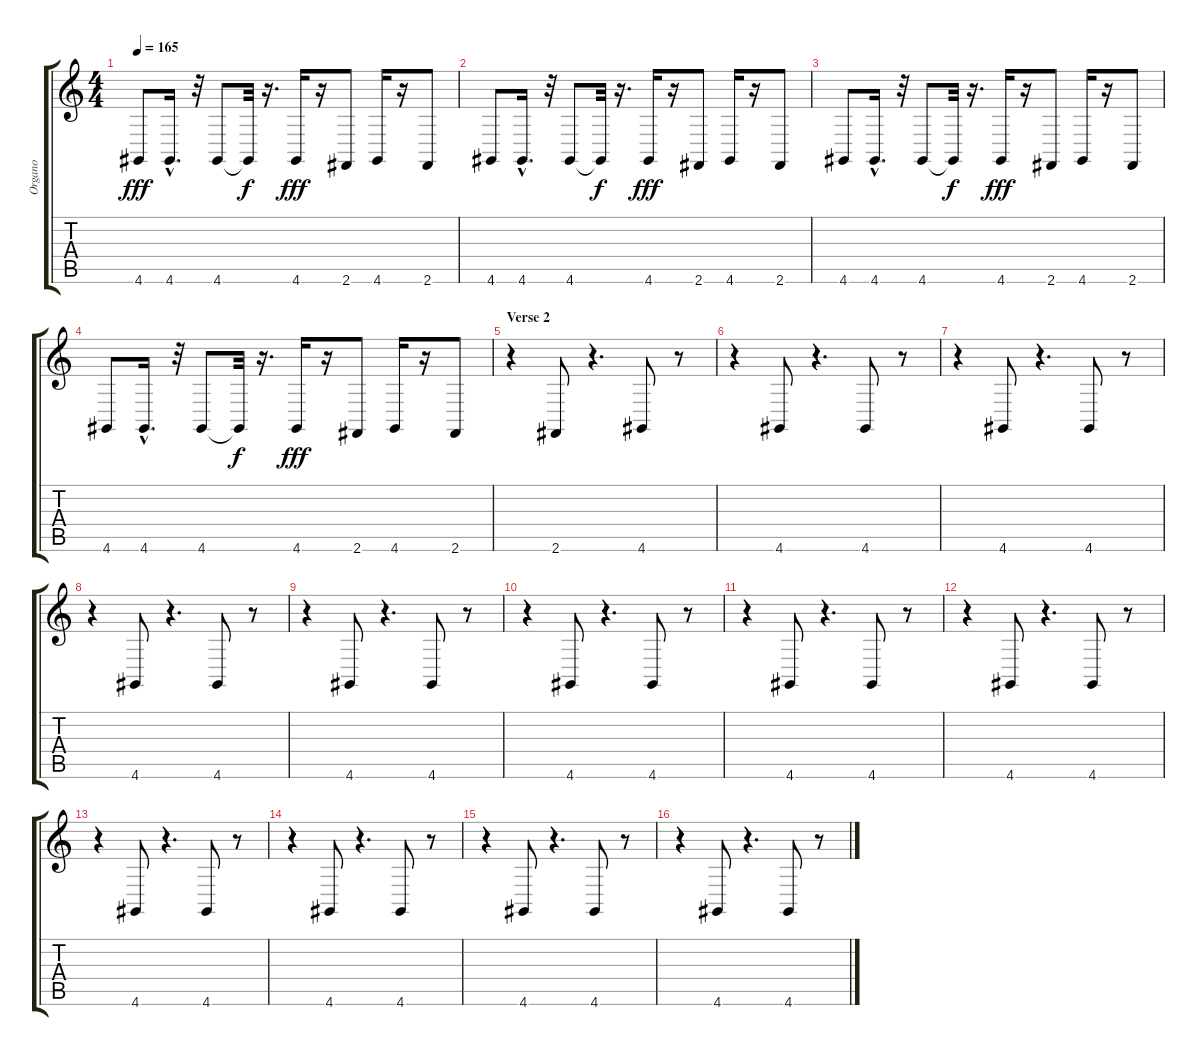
\track ("Organo" "Organo") {instrument drawbarorgan}
\staff {score tabs}
\tuning (E4 B3 G3 D3 A2 E2) {hide}
\ts (4 4)
\tempo 165
\clef g2
\ks c
4.6.8{dy fff} 4.6{hac}.16{d} r.32 4.6.8 4.6{t}.32{dy f} r.16{d} 4.6.16{dy fff} r.16 2.6.8 4.6.16 r.16 2.6.8 |
4.6.8 4.6{hac}.16{d} r.32 4.6.8 4.6{t}.32{dy f} r.16{d} 4.6.16{dy fff} r.16 2.6.8 4.6.16 r.16 2.6.8 |
4.6.8 4.6{hac}.16{d} r.32 4.6.8 4.6{t}.32{dy f} r.16{d} 4.6.16{dy fff} r.16 2.6.8 4.6.16 r.16 2.6.8 |
4.6.8 4.6{hac}.16{d} r.32 4.6.8 4.6{t}.32{dy f} r.16{d} 4.6.16{dy fff} r.16 2.6.8 4.6.16 r.16 2.6.8 |
\section ("" "Verse 2")
r.4 2.6.8 r.4{d} 4.6.8 r.8 |
r.4 4.6.8 r.4{d} 4.6.8 r.8 |
r.4 4.6.8 r.4{d} 4.6.8 r.8 |
r.4 4.6.8 r.4{d} 4.6.8 r.8 |
r.4 4.6.8 r.4{d} 4.6.8 r.8 |
r.4 4.6.8 r.4{d} 4.6.8 r.8 |
r.4 4.6.8 r.4{d} 4.6.8 r.8 |
r.4 4.6.8 r.4{d} 4.6.8 r.8 |
r.4 4.6.8 r.4{d} 4.6.8 r.8 |
r.4 4.6.8 r.4{d} 4.6.8 r.8 |
r.4 4.6.8 r.4{d} 4.6.8 r.8 |
r.4 4.6.8 r.4{d} 4.6.8 r.8
